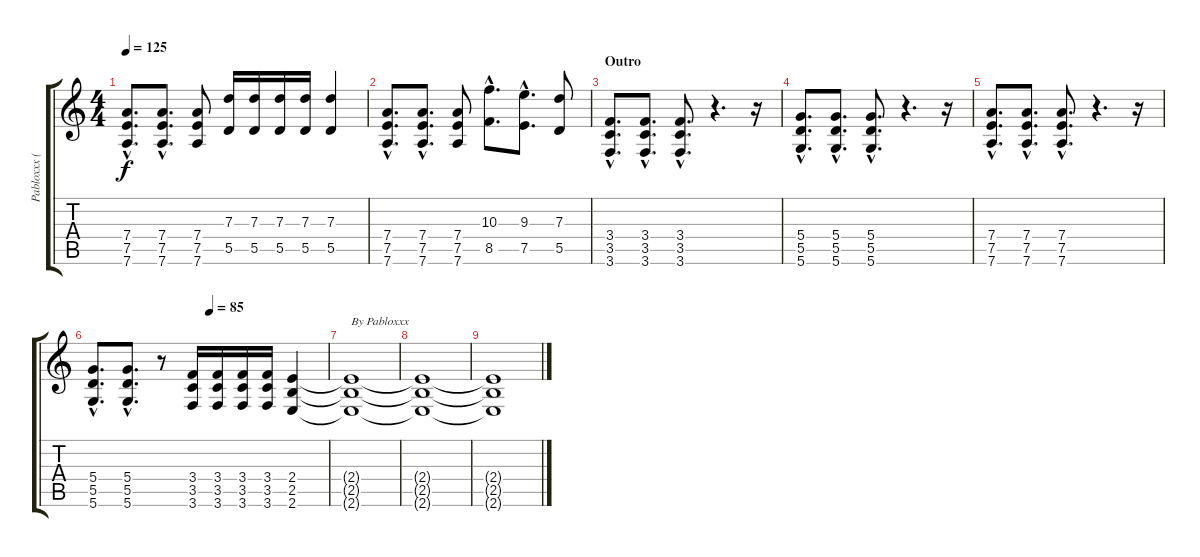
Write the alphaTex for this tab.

\track ("Pabloxxx (clon)" "Pabloxxx (") {instrument distortionguitar}
\staff {score tabs}
\tuning (E4 B3 G3 D3 A2 D2) {hide}
\ts (4 4)
\tempo 125
\clef g2
\ks c
(7.4{hac} 7.5{hac} 7.6{hac}).8{d dy f} (7.4{hac} 7.5{hac} 7.6{hac}).8{d} (7.4 7.5 7.6).8 (7.3 5.5).16 (7.3 5.5).16 (7.3 5.5).16 (7.3 5.5).16 (7.3 5.5).4 |
(7.4{hac} 7.5{hac} 7.6{hac}).8{d} (7.4{hac} 7.5{hac} 7.6{hac}).8{d} (7.4 7.5 7.6).8 (10.3{hac} 8.5{hac}).8{d} (9.3{hac} 7.5{hac}).8{d} (7.3 5.5).8 |
\section ("" "Outro")
(3.4{hac} 3.5{hac} 3.6{hac}).8{d} (3.4{hac} 3.5{hac} 3.6{hac}).8{d} (3.4{hac} 3.5{hac} 3.6{hac}).8{d} r.4{d} r.16 |
(5.4{hac} 5.5{hac} 5.6{hac}).8{d} (5.4{hac} 5.5{hac} 5.6{hac}).8{d} (5.4{hac} 5.5{hac} 5.6{hac}).8{d} r.4{d} r.16 |
(7.4{hac} 7.5{hac} 7.6{hac}).8{d} (7.4{hac} 7.5{hac} 7.6{hac}).8{d} (7.4{hac} 7.5{hac} 7.6{hac}).8{d} r.4{d} r.16 |
\tempo (85 0.5)
(5.4{hac} 5.5{hac} 5.6{hac}).8{d} (5.4{hac} 5.5{hac} 5.6{hac}).8{d} r.8 (3.4 3.5 3.6).16 (3.4 3.5 3.6).16 (3.4 3.5 3.6).16 (3.4 3.5 3.6).16 (2.4 2.5 2.6).4{volume 0} |
(2.4{t} 2.5{t} 2.6{t}).1{txt "By Pabloxxx"} |
(2.4{t} 2.5{t} 2.6{t}).1 |
(2.4{t} 2.5{t} 2.6{t}).1
